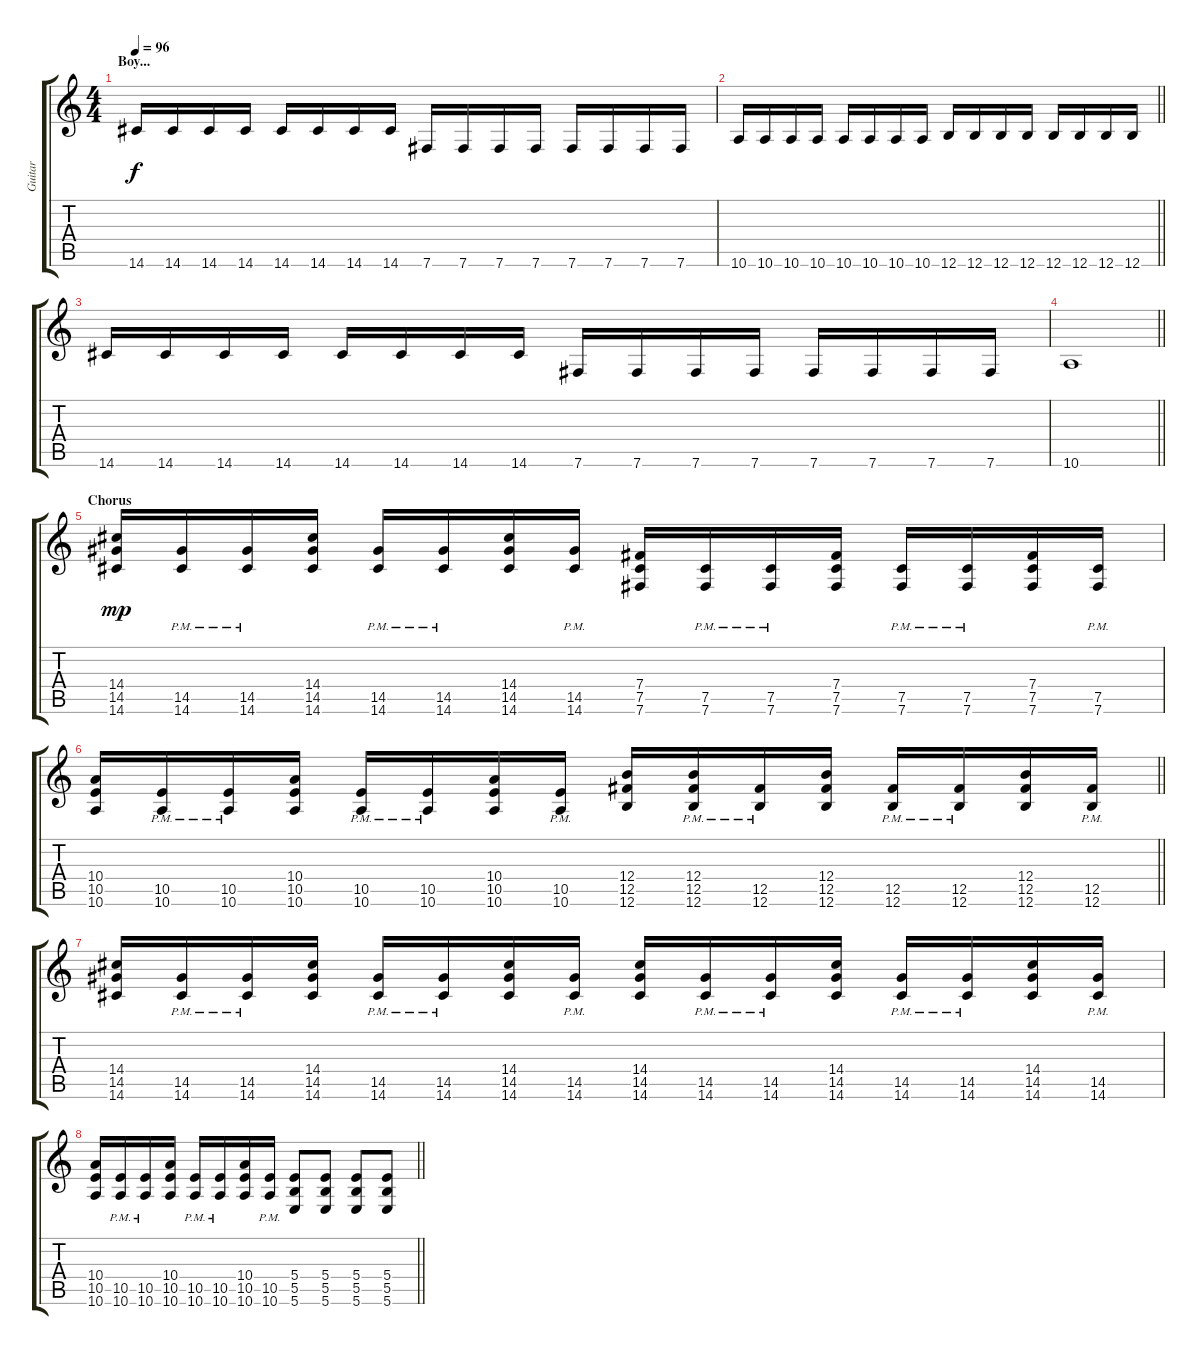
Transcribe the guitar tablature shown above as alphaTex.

\track ("Guitar" "Guitar") {instrument distortionguitar}
\staff {score tabs}
\tuning (Db4 Ab3 E3 B2 Gb2 B1) {hide}
\ts (4 4)
\section ("" "Boy...")
\tempo 96
\clef g2
\ks c
14.6.16{dy f} 14.6.16 14.6.16 14.6.16 14.6.16 14.6.16 14.6.16 14.6.16 7.6.16 7.6.16 7.6.16 7.6.16 7.6.16 7.6.16 7.6.16 7.6.16 |
\barLineRight lightlight
10.6.16 10.6.16 10.6.16 10.6.16 10.6.16 10.6.16 10.6.16 10.6.16 12.6.16 12.6.16 12.6.16 12.6.16 12.6.16 12.6.16 12.6.16 12.6.16 |
14.6.16 14.6.16 14.6.16 14.6.16 14.6.16 14.6.16 14.6.16 14.6.16 7.6.16 7.6.16 7.6.16 7.6.16 7.6.16 7.6.16 7.6.16 7.6.16 |
\barLineRight lightlight
10.6.1 |
\section ("" "Chorus")
(14.4 14.5 14.6).16{dy mp} (14.5{pm} 14.6{pm}).16 (14.5{pm} 14.6{pm}).16 (14.4 14.5 14.6).16 (14.5{pm} 14.6{pm}).16 (14.5{pm} 14.6{pm}).16 (14.4 14.5 14.6).16 (14.5{pm} 14.6{pm}).16 (7.4 7.5 7.6).16 (7.5{pm} 7.6{pm}).16 (7.5{pm} 7.6{pm}).16 (7.4 7.5 7.6).16 (7.5{pm} 7.6{pm}).16 (7.5{pm} 7.6{pm}).16 (7.4 7.5 7.6).16 (7.5{pm} 7.6{pm}).16 |
\barLineRight lightlight
(10.4 10.5 10.6).16 (10.5{pm} 10.6{pm}).16 (10.5{pm} 10.6{pm}).16 (10.4 10.5 10.6).16 (10.5{pm} 10.6{pm}).16 (10.5{pm} 10.6{pm}).16 (10.4 10.5 10.6).16 (10.5{pm} 10.6{pm}).16 (12.4 12.5 12.6).16 (12.4 12.5{pm} 12.6{pm}).16 (12.5{pm} 12.6{pm}).16 (12.4 12.5 12.6).16 (12.5{pm} 12.6{pm}).16 (12.5{pm} 12.6).16 (12.4 12.5 12.6).16 (12.5{pm} 12.6{pm}).16 |
(14.4 14.5 14.6).16 (14.5{pm} 14.6{pm}).16 (14.5{pm} 14.6{pm}).16 (14.4 14.5 14.6).16 (14.5{pm} 14.6{pm}).16 (14.5{pm} 14.6{pm}).16 (14.4 14.5 14.6).16 (14.5{pm} 14.6{pm}).16 (14.4 14.5 14.6).16 (14.5{pm} 14.6{pm}).16 (14.5{pm} 14.6{pm}).16 (14.4 14.5 14.6).16 (14.5{pm} 14.6{pm}).16 (14.5{pm} 14.6{pm}).16 (14.4 14.5 14.6).16 (14.5{pm} 14.6{pm}).16 |
\barLineRight lightlight
(10.4 10.5 10.6).16 (10.5{pm} 10.6{pm}).16 (10.5{pm} 10.6{pm}).16 (10.4 10.5 10.6).16 (10.5{pm} 10.6{pm}).16 (10.5{pm} 10.6{pm}).16 (10.4 10.5 10.6).16 (10.5{pm} 10.6{pm}).16 (5.4 5.5 5.6).8 (5.4 5.5 5.6).8 (5.4 5.5 5.6).8 (5.4 5.5 5.6).8
